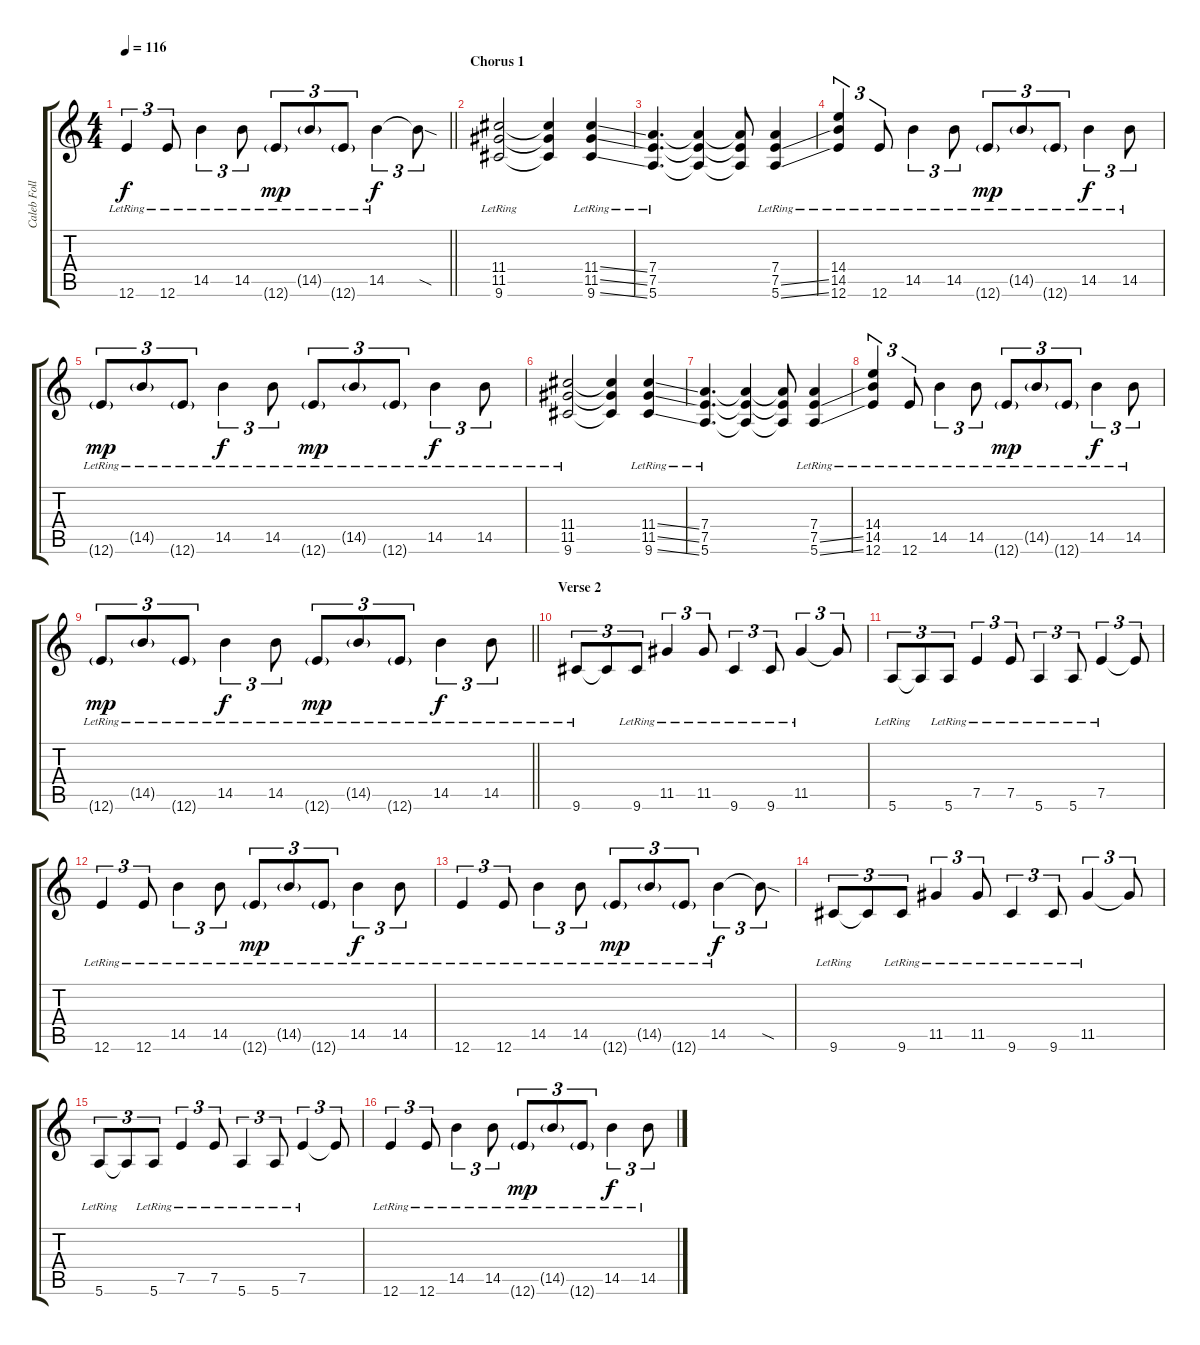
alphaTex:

\track ("Caleb Followill" "Caleb Foll") {instrument electricguitarclean}
\staff {score tabs}
\tuning (E4 B3 G3 D3 A2 E2) {hide}
\ts (4 4)
\tempo 116
\clef g2
\barLineRight lightlight
\ks c
12.6{lr}.4{tu (3 2) dy f} 12.6{lr}.8{tu (3 2)} 14.5{lr}.4{tu (3 2)} 14.5{lr}.8{tu (3 2)} 12.6{g lr}.8{tu (3 2) dy mp} 14.5{g lr}.8{tu (3 2)} 12.6{g lr}.8{tu (3 2)} 14.5{lr}.4{tu (3 2) dy f} 14.5{sod t}.8{tu (3 2)} |
\section ("" "Chorus 1")
(11.4{lr} 11.5{lr} 9.6{lr}).2 (11.4{t} 11.5{t} 9.6{t}).4 (11.4{ss lr} 11.5{ss lr} 9.6{ss lr}).4 |
(7.4{lr} 7.5{lr} 5.6{lr}).4{d} (7.4{t} 7.5{t} 5.6{t}).4 (7.4{t} 7.5{t} 5.6{t}).8 (7.4 7.5{ss lr} 5.6{ss lr}).4 |
(14.4{lr} 14.5{lr} 12.6{lr}).4{tu (3 2)} 12.6{lr}.8{tu (3 2)} 14.5{lr}.4{tu (3 2)} 14.5{lr}.8{tu (3 2)} 12.6{g lr}.8{tu (3 2) dy mp} 14.5{g lr}.8{tu (3 2)} 12.6{g lr}.8{tu (3 2)} 14.5{lr}.4{tu (3 2) dy f} 14.5{lr}.8{tu (3 2)} |
12.6{g lr}.8{tu (3 2) dy mp} 14.5{g lr}.8{tu (3 2)} 12.6{g lr}.8{tu (3 2)} 14.5{lr}.4{tu (3 2) dy f} 14.5{lr}.8{tu (3 2)} 12.6{g lr}.8{tu (3 2) dy mp} 14.5{g lr}.8{tu (3 2)} 12.6{g lr}.8{tu (3 2)} 14.5{lr}.4{tu (3 2) dy f} 14.5{lr}.8{tu (3 2)} |
(11.4{lr} 11.5{lr} 9.6{lr}).2 (11.4{t} 11.5{t} 9.6{t}).4 (11.4{ss lr} 11.5{ss lr} 9.6{ss lr}).4 |
(7.4{lr} 7.5{lr} 5.6{lr}).4{d} (7.4{t} 7.5{t} 5.6{t}).4 (7.4{t} 7.5{t} 5.6{t}).8 (7.4 7.5{ss lr} 5.6{ss lr}).4 |
(14.4{lr} 14.5{lr} 12.6{lr}).4{tu (3 2)} 12.6{lr}.8{tu (3 2)} 14.5{lr}.4{tu (3 2)} 14.5{lr}.8{tu (3 2)} 12.6{g lr}.8{tu (3 2) dy mp} 14.5{g lr}.8{tu (3 2)} 12.6{g lr}.8{tu (3 2)} 14.5{lr}.4{tu (3 2) dy f} 14.5{lr}.8{tu (3 2)} |
\barLineRight lightlight
12.6{g lr}.8{tu (3 2) dy mp} 14.5{g lr}.8{tu (3 2)} 12.6{g lr}.8{tu (3 2)} 14.5{lr}.4{tu (3 2) dy f} 14.5{lr}.8{tu (3 2)} 12.6{g lr}.8{tu (3 2) dy mp} 14.5{g lr}.8{tu (3 2)} 12.6{g lr}.8{tu (3 2)} 14.5{lr}.4{tu (3 2) dy f} 14.5{lr}.8{tu (3 2)} |
\section ("" "Verse 2")
9.6{lr}.8{tu (3 2)} 9.6{t}.8{tu (3 2)} 9.6{lr}.8{tu (3 2)} 11.5{lr}.4{tu (3 2)} 11.5{lr}.8{tu (3 2)} 9.6{lr}.4{tu (3 2)} 9.6{lr}.8{tu (3 2)} 11.5{lr}.4{tu (3 2)} 11.5{t}.8{tu (3 2)} |
5.6{lr}.8{tu (3 2)} 5.6{t}.8{tu (3 2)} 5.6{lr}.8{tu (3 2)} 7.5{lr}.4{tu (3 2)} 7.5{lr}.8{tu (3 2)} 5.6{lr}.4{tu (3 2)} 5.6{lr}.8{tu (3 2)} 7.5{lr}.4{tu (3 2)} 7.5{t}.8{tu (3 2)} |
12.6{lr}.4{tu (3 2)} 12.6{lr}.8{tu (3 2)} 14.5{lr}.4{tu (3 2)} 14.5{lr}.8{tu (3 2)} 12.6{g lr}.8{tu (3 2) dy mp} 14.5{g lr}.8{tu (3 2)} 12.6{g lr}.8{tu (3 2)} 14.5{lr}.4{tu (3 2) dy f} 14.5{lr}.8{tu (3 2)} |
12.6{lr}.4{tu (3 2)} 12.6{lr}.8{tu (3 2)} 14.5{lr}.4{tu (3 2)} 14.5{lr}.8{tu (3 2)} 12.6{g lr}.8{tu (3 2) dy mp} 14.5{g lr}.8{tu (3 2)} 12.6{g lr}.8{tu (3 2)} 14.5{lr}.4{tu (3 2) dy f} 14.5{sod t}.8{tu (3 2)} |
9.6{lr}.8{tu (3 2)} 9.6{t}.8{tu (3 2)} 9.6{lr}.8{tu (3 2)} 11.5{lr}.4{tu (3 2)} 11.5{lr}.8{tu (3 2)} 9.6{lr}.4{tu (3 2)} 9.6{lr}.8{tu (3 2)} 11.5{lr}.4{tu (3 2)} 11.5{t}.8{tu (3 2)} |
5.6{lr}.8{tu (3 2)} 5.6{t}.8{tu (3 2)} 5.6{lr}.8{tu (3 2)} 7.5{lr}.4{tu (3 2)} 7.5{lr}.8{tu (3 2)} 5.6{lr}.4{tu (3 2)} 5.6{lr}.8{tu (3 2)} 7.5{lr}.4{tu (3 2)} 7.5{t}.8{tu (3 2)} |
12.6{lr}.4{tu (3 2)} 12.6{lr}.8{tu (3 2)} 14.5{lr}.4{tu (3 2)} 14.5{lr}.8{tu (3 2)} 12.6{g lr}.8{tu (3 2) dy mp} 14.5{g lr}.8{tu (3 2)} 12.6{g lr}.8{tu (3 2)} 14.5{lr}.4{tu (3 2) dy f} 14.5{lr}.8{tu (3 2)}
